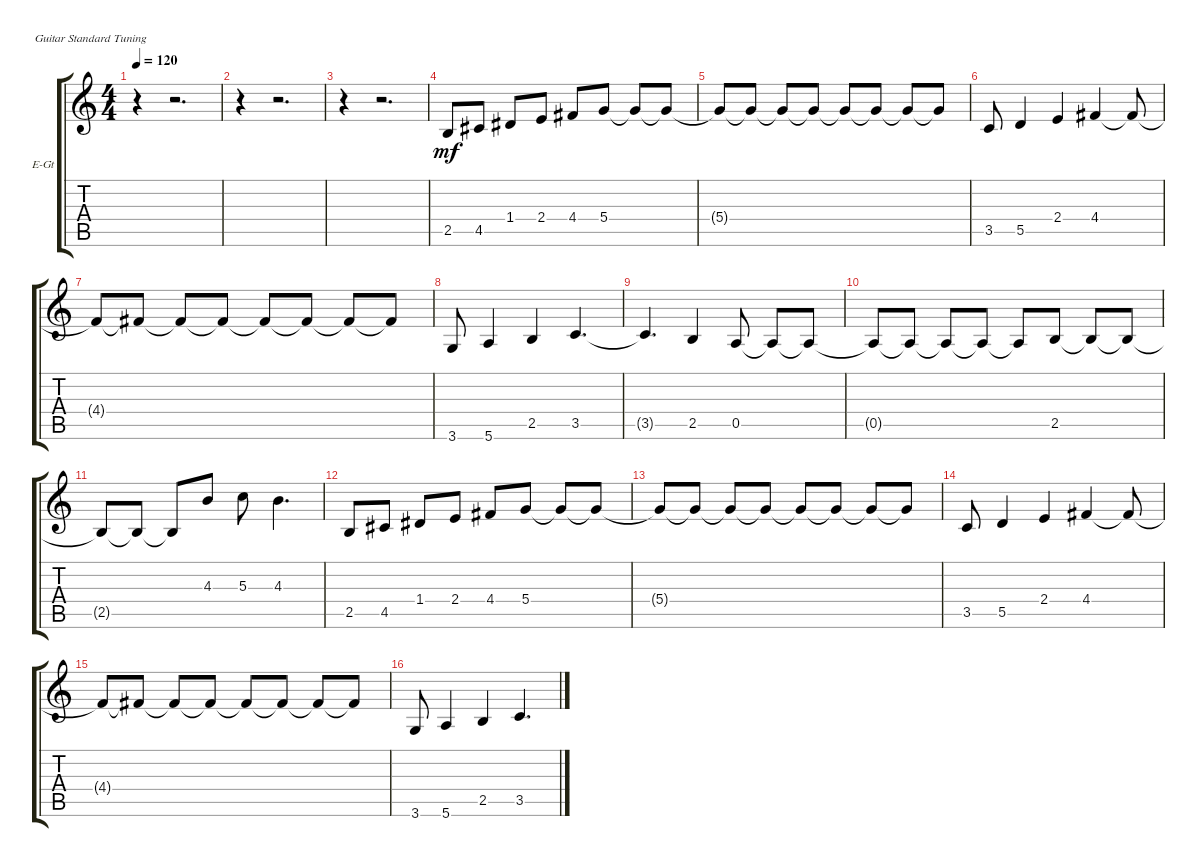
\defaultSystemsLayout 4
\bracketExtendMode groupsimilarinstruments
\firstSystemTrackNameOrientation horizontal
\otherSystemsTrackNameOrientation horizontal
\track ("Electric Guitar" "E-Gt") {instrument distortionguitar}
\staff {score tabs}
\tuning (E4 B3 G3 D3 A2 E2)
\ts (4 4)
\tempo 120
\clef g2
\ks c
r.4{dy f} r.2{d} |
r.4 r.2{d} |
r.4 r.2{d} |
2.5.8{dy mf} 4.5.8 1.4.8 2.4.8 4.4.8 5.4.8 5.4{t}.8 5.4{t}.8 |
5.4{t}.8 5.4{t}.8 5.4{t}.8 5.4{t}.8 5.4{t}.8 5.4{t}.8 5.4{t}.8 5.4{t}.8 |
3.5.8 5.5.4 2.4.4 4.4.4 4.4{t}.8 |
4.4{t}.8 4.4{t}.8 4.4{t}.8 4.4{t}.8 4.4{t}.8 4.4{t}.8 4.4{t}.8 4.4{t}.8 |
3.6.8 5.6.4 2.5.4 3.5.4{d} |
3.5{t}.4{d} 2.5.4 0.5.8 0.5{t}.8 0.5{t}.8 |
0.5{t}.8 0.5{t}.8 0.5{t}.8 0.5{t}.8 0.5{t}.8 2.5.8 2.5{t}.8 2.5{t}.8 |
2.5{t}.8 2.5{t}.8 2.5{t}.8 4.3.8 5.3.8 4.3.4{d} |
2.5.8 4.5.8 1.4.8 2.4.8 4.4.8 5.4.8 5.4{t}.8 5.4{t}.8 |
5.4{t}.8 5.4{t}.8 5.4{t}.8 5.4{t}.8 5.4{t}.8 5.4{t}.8 5.4{t}.8 5.4{t}.8 |
3.5.8 5.5.4 2.4.4 4.4.4 4.4{t}.8 |
4.4{t}.8 4.4{t}.8 4.4{t}.8 4.4{t}.8 4.4{t}.8 4.4{t}.8 4.4{t}.8 4.4{t}.8 |
3.6.8 5.6.4 2.5.4 3.5.4{d}
